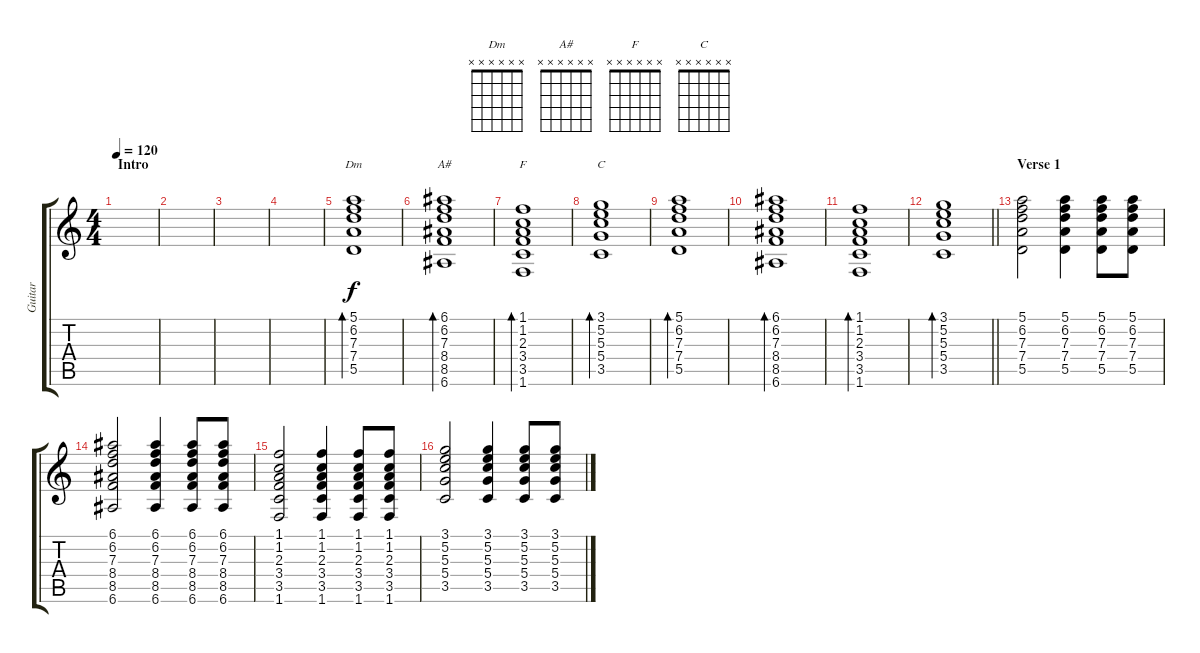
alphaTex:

\track ("Guitar" "Guitar") {instrument acousticguitarsteel}
\staff {score tabs}
\tuning (E4 B3 G3 D3 A2 E2) {hide}
\chord ("Dm" x x x x x x)
\chord ("A#" x x x x x x)
\chord ("F" x x x x x x)
\chord ("C" x x x x x x)
\ts (4 4)
\section ("" "Intro")
\tempo 120
\clef g2
\ks c
|
|
|
|
(5.1 6.2 7.3 7.4 5.5).1{bd 480 ch "Dm"} |
(6.1 6.2 7.3 8.4 8.5 6.6).1{bd 480 ch "A#"} |
(1.1 1.2 2.3 3.4 3.5 1.6).1{bd 480 ch "F"} |
(3.1 5.2 5.3 5.4 3.5).1{bd 480 ch "C"} |
(5.1 6.2 7.3 7.4 5.5).1{bd 480} |
(6.1 6.2 7.3 8.4 8.5 6.6).1{bd 480} |
(1.1 1.2 2.3 3.4 3.5 1.6).1{bd 480} |
\barLineRight lightlight
(3.1 5.2 5.3 5.4 3.5).1{bd 480} |
\section ("" "Verse 1")
(5.1 6.2 7.3 7.4 5.5).2 (5.1 6.2 7.3 7.4 5.5).4 (5.1 6.2 7.3 7.4 5.5).8 (5.1 6.2 7.3 7.4 5.5).8 |
(6.1 6.2 7.3 8.4 8.5 6.6).2 (6.1 6.2 7.3 8.4 8.5 6.6).4 (6.1 6.2 7.3 8.4 8.5 6.6).8 (6.1 6.2 7.3 8.4 8.5 6.6).8 |
(1.1 1.2 2.3 3.4 3.5 1.6).2 (1.1 1.2 2.3 3.4 3.5 1.6).4 (1.1 1.2 2.3 3.4 3.5 1.6).8 (1.1 1.2 2.3 3.4 3.5 1.6).8 |
(3.1 5.2 5.3 5.4 3.5).2 (3.1 5.2 5.3 5.4 3.5).4 (3.1 5.2 5.3 5.4 3.5).8 (3.1 5.2 5.3 5.4 3.5).8
